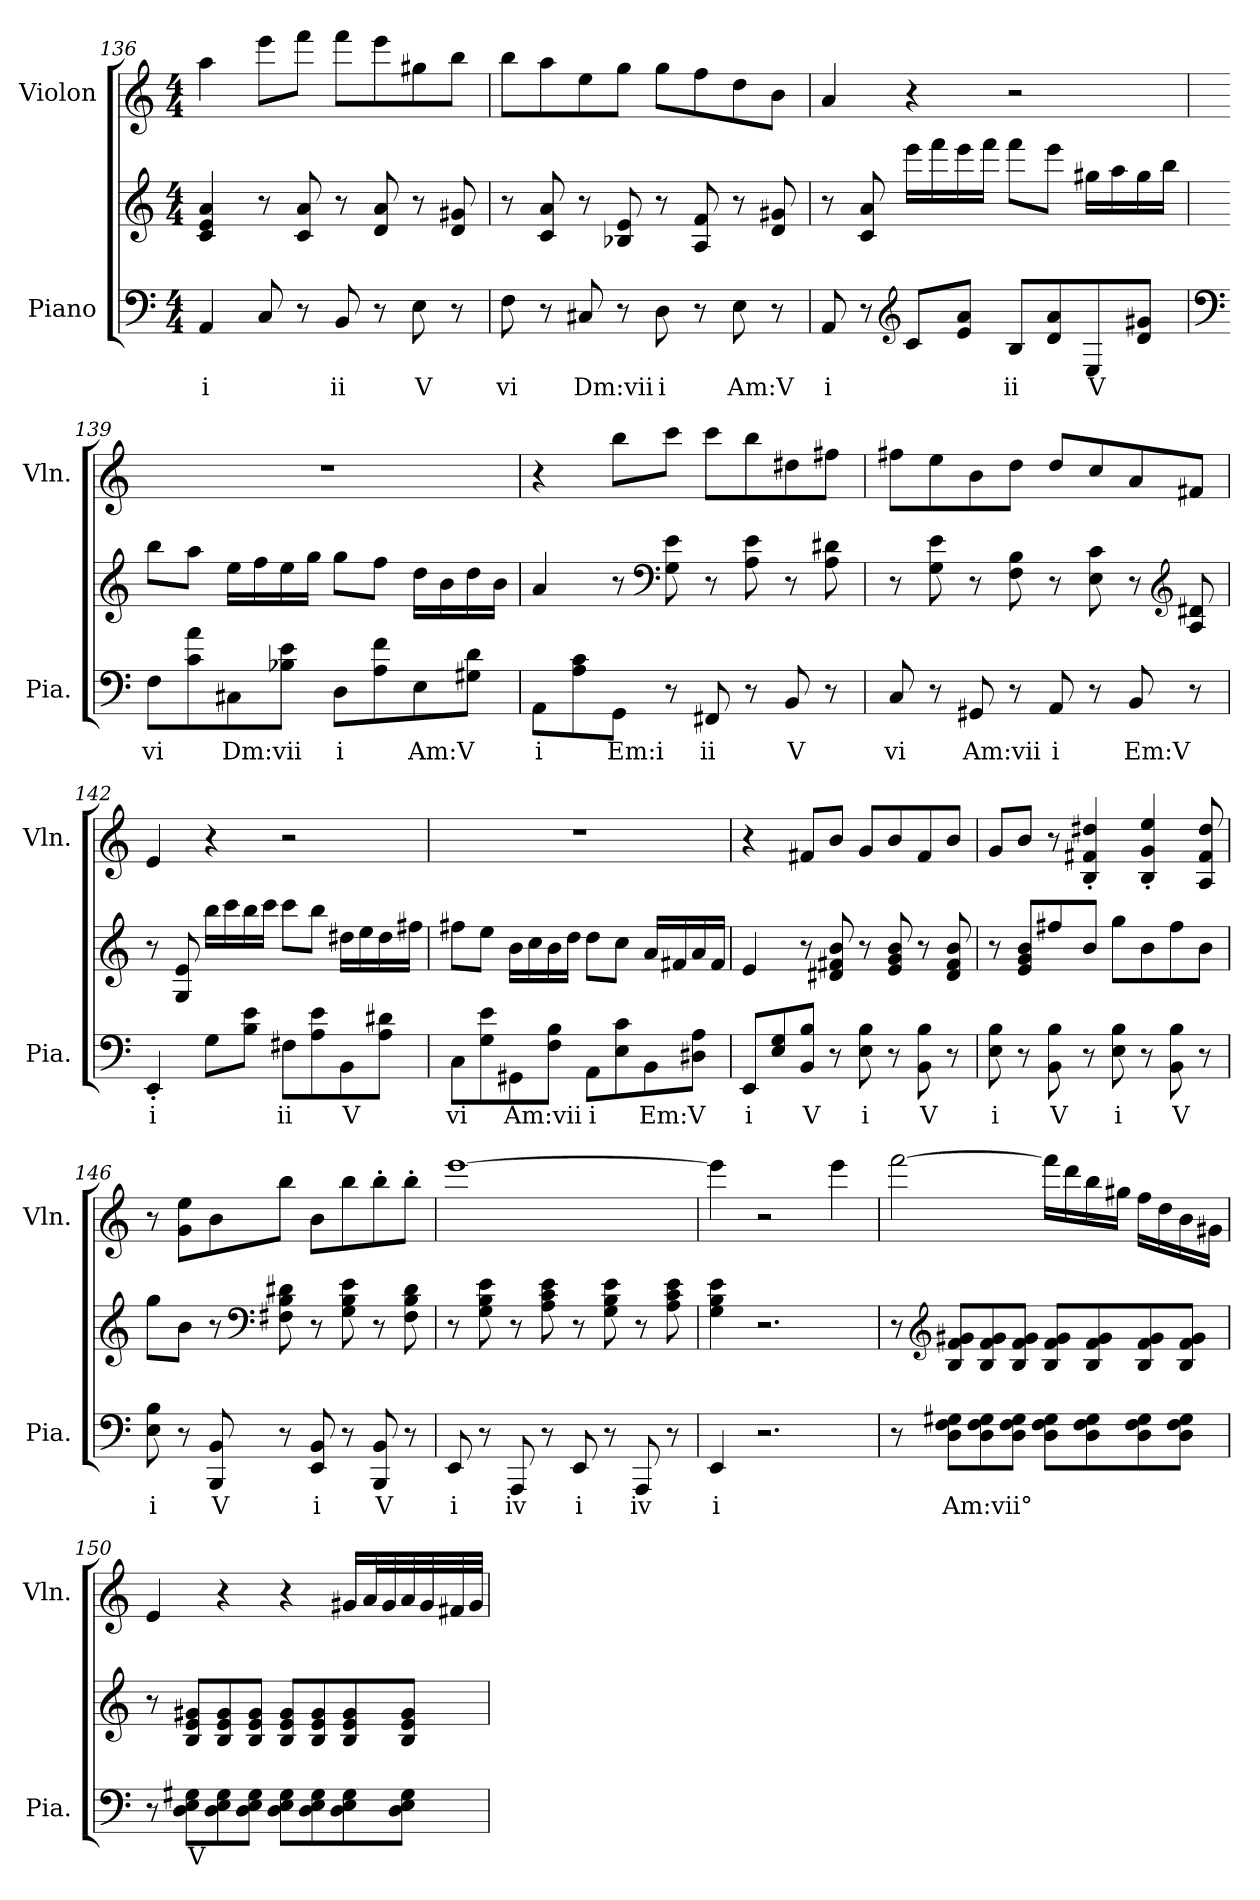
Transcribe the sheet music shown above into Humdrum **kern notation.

**kern	**text	**kern	**kern
*part2	*part2	*part2	*part1
*staff3	*staff3	*staff2	*staff1
*I"Piano	*	*	*I"Violon
*I'Pia.	*	*	*I'Vln.
*clefF4	*	*clefG2	*clefG2
*k[]	*	*k[]	*k[]
*M4/4	*	*M4/4	*M4/4
=136	=136	=136	=136
4AA/	i	4c/ 4e/ 4a/	4aa\
8C/	.	8r	8eee\L
8r	.	8c/ 8a/	8fff\J
8BB/	ii	8r	8fff\L
8r	.	8d/ 8a/	8eee\
8E\	V	8r	8gg#X\
8r	.	8d/ 8g#X/	8bb\J
=137	=137	=137	=137
8F\	vi	8r	8bb\L
8r	.	8c/ 8a/	8aa\
8C#X/	Dm:vii	8r	8ee\
8r	.	8B-X/ 8e/	8gg\J
8D\	i	8r	8gg\L
8r	.	8A/ 8f/	8ff\
8E\	Am:V	8r	8dd\
8r	.	8d/ 8g#X/	8b\J
!!LO:LB:g=z
=138	=138	=138	=138
8AA/	i	8r	4a/
8r	.	8c/ 8a/	.
*clefG2	*	*	*
8c/L	.	16eee\LL	4r
.	.	16fff\	.
8e/ 8a/J	.	16eee\	.
.	.	16fff\JJ	.
8B/L	ii	8fff\L	2r
8d/ 8a/	.	8eee\J	.
8E/	V	16gg#X\LL	.
.	.	16aa\	.
8d/ 8g#X/J	.	16gg#\	.
.	.	16bb\JJ	.
=139	=139	=139	=139
*clefF4	*	*	*
8F\L	vi	8bb\L	1r
8c\ 8a\	.	8aa\J	.
8C#X\	Dm:vii	16ee\LL	.
.	.	16ff\	.
8B-X\ 8e\J	.	16ee\	.
.	.	16gg\JJ	.
8D\L	i	8gg\L	.
8A\ 8f\	.	8ff\J	.
8E\	Am:V	16dd\LL	.
.	.	16b\	.
8G#X\ 8d\J	.	16dd\	.
.	.	16b\JJ	.
=140	=140	=140	=140
8AA\L	i	4a/	4r
8A\ 8c\	.	.	.
8GG\J	Em:i	8r	8bb\L
*	*	*clefF4	*
8r	.	8G\ 8e\	8ccc\J
8FF#X/	ii	8r	8ccc\L
8r	.	8A\ 8e\	8bb\
8BB/	V	8r	8dd#X\
8r	.	8A\ 8d#X\	8ff#X\J
!!LO:LB:g=z
=141	=141	=141	=141
8C/	vi	8r	8ff#X\L
8r	.	8G\ 8e\	8ee\
8GG#X/	Am:vii	8r	8b\
8r	.	8F\ 8B\	8dd\J
8AA/	i	8r	8dd/L
8r	.	8E\ 8c\	8cc/
8BB/	Em:V	8r	8a/
*	*	*clefG2	*
8r	.	8A/ 8d#X/	8f#X/J
=142	=142	=142	=142
4EE'/	i	8r	4e/
.	.	8G/ 8e/	.
8G\L	.	16bb\LL	4r
.	.	16ccc\	.
8B\ 8e\J	.	16bb\	.
.	.	16ccc\JJ	.
8F#X\L	ii	8ccc\L	2r
8A\ 8e\	.	8bb\J	.
8BB\	V	16dd#X\LL	.
.	.	16ee\	.
8A\ 8d#X\J	.	16dd#\	.
.	.	16ff#X\JJ	.
=143	=143	=143	=143
8C\L	vi	8ff#X\L	1r
8G\ 8e\	.	8ee\J	.
8GG#X\	Am:vii	16b\LL	.
.	.	16cc\	.
8F\ 8B\J	.	16b\	.
.	.	16dd\JJ	.
8AA\L	i	8dd\L	.
8E\ 8c\	.	8cc\J	.
8BB\	Em:V	16a/LL	.
.	.	16f#X/	.
8D#X\ 8A\J	.	16a/	.
.	.	16f#/JJ	.
!!LO:PB:g=z
=144	=144	=144	=144
8EE/L	i	4e/	4r
8E/ 8G/	.	.	.
8BB/ 8B/J	V	8r	8f#X/L
8r	.	8d#X/ 8f#X/ 8b/	8b/J
8E\ 8B\	i	8r	8g/L
8r	.	8e/ 8g/ 8b/	8b/
8BB\ 8B\	V	8r	8f#/
8r	.	8d#/ 8f#/ 8b/	8b/J
=145	=145	=145	=145
8E\ 8B\	i	8r	8g/L
8r	.	8e/ 8g/ 8b/L	8b/J
8BB\ 8B\	V	8ff#X/	8r
8r	.	8b/J	4B/' 4f#X/' 4dd#X/'
8E\ 8B\	i	8gg\L	.
8r	.	8b\	4B/' 4g/' 4ee/'
8BB\ 8B\	V	8ff#\	.
8r	.	8b\J	8A/ 8f#/ 8dd#/
=146	=146	=146	=146
8E\ 8B\	i	8gg\L	8r
8r	.	8b\J	8g\ 8ee\L
8BBB/ 8BB/	V	8r	8b\
*	*	*clefF4	*
8r	.	8F#X\ 8B\ 8d#X\	8bb\J
8EE/ 8BB/	i	8r	8b\L
8r	.	8G\ 8B\ 8e\	8bb\
8BBB/ 8BB/	V	8r	8bb'\
8r	.	8F#\ 8B\ 8d#\	8bb'\J
!!LO:LB:g=z
=147	=147	=147	=147
8EE/	i	8r	[1eee
8r	.	8G\ 8B\ 8e\	.
8AAA/	iv	8r	.
8r	.	8A\ 8c\ 8e\	.
8EE/	i	8r	.
8r	.	8G\ 8B\ 8e\	.
8AAA/	iv	8r	.
8r	.	8A\ 8c\ 8e\	.
=148	=148	=148	=148
4EE/	i	4G\ 4B\ 4e\	4eee\]
2.r	.	2.r	2r
.	.	.	4eee\
=149	=149	=149	=149
8r	.	8r	[2fff\
*	*	*clefG2	*
8D\ 8F\ 8G#X\L	Am:vii°	8B/ 8f/ 8g#X/L	.
8D\ 8F\ 8G#\	.	8B/ 8f/ 8g#/	.
8D\ 8F\ 8G#\J	.	8B/ 8f/ 8g#/J	.
8D\ 8F\ 8G#\L	.	8B/ 8f/ 8g#/L	16fff\LL]
.	.	.	16ddd\
8D\ 8F\ 8G#\	.	8B/ 8f/ 8g#/	16bb\
.	.	.	16gg#X\JJ
8D\ 8F\ 8G#\	.	8B/ 8f/ 8g#/	16ff\LL
.	.	.	16dd\
8D\ 8F\ 8G#\J	.	8B/ 8f/ 8g#/J	16b\
.	.	.	16g#X\JJ
!!LO:LB:g=z
=150	=150	=150	=150
8r	.	8r	4e/
8D\ 8E\ 8G#X\L	V	8B/ 8e/ 8g#X/L	.
8D\ 8E\ 8G#\	.	8B/ 8e/ 8g#/	4r
8D\ 8E\ 8G#\J	.	8B/ 8e/ 8g#/J	.
8D\ 8E\ 8G#\L	.	8B/ 8e/ 8g#/L	4r
8D\ 8E\ 8G#\	.	8B/ 8e/ 8g#/	.
8D\ 8E\ 8G#\	.	8B/ 8e/ 8g#/	16g#X/LL
.	.	.	32a/L
.	.	.	32g#/
8D\ 8E\ 8G#\J	.	8B/ 8e/ 8g#/J	32a/
.	.	.	32g#/
.	.	.	32f#X/
.	.	.	32g#/JJJ
=	=	=	=
*-	*-	*-	*-
